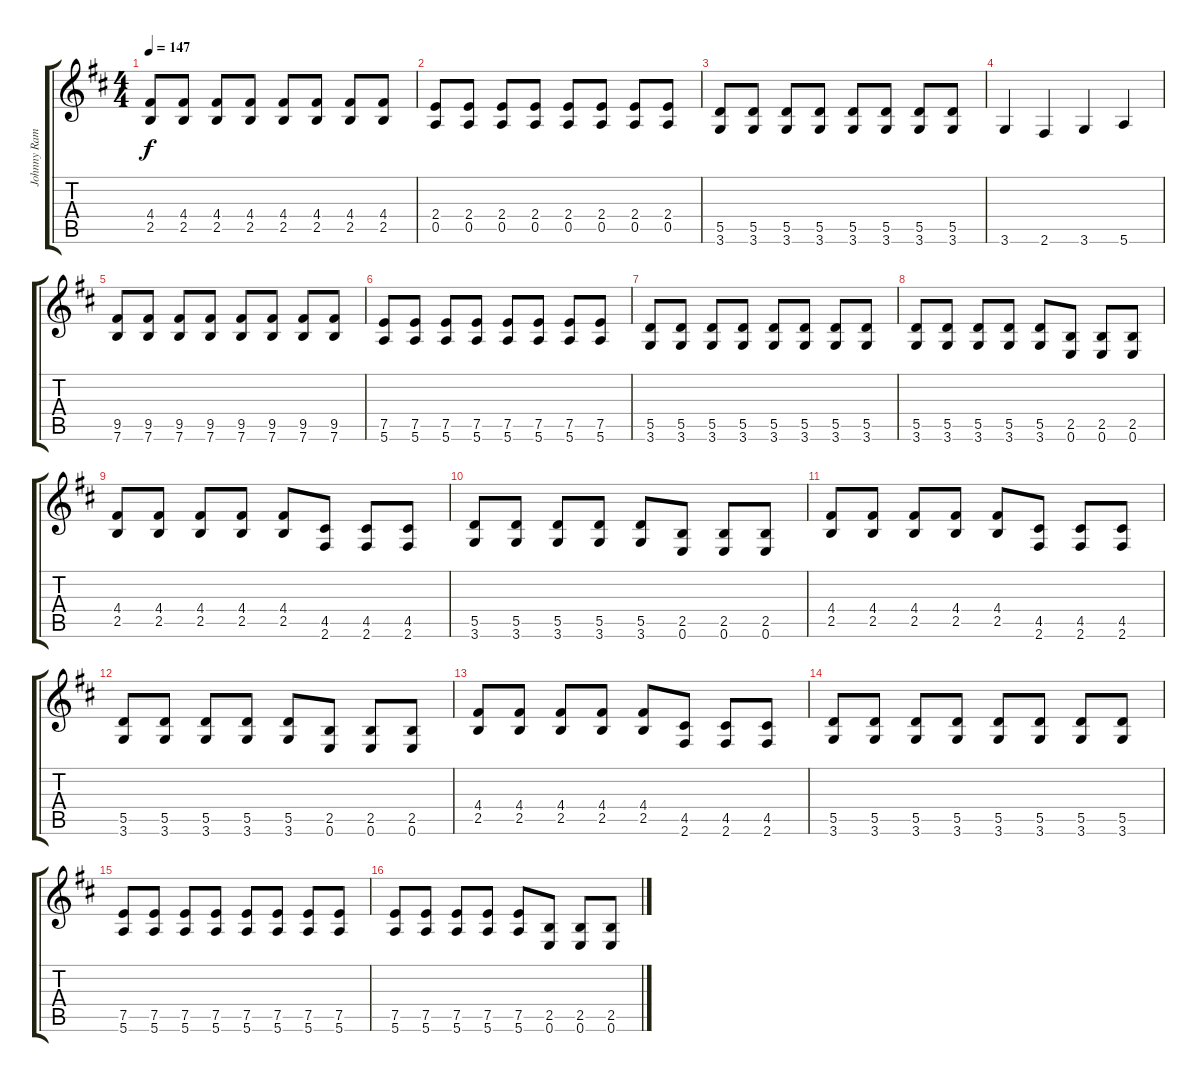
\track ("Johnny Ramone 2" "Johnny Ram") {instrument overdrivenguitar}
\staff {score tabs}
\tuning (E4 B3 G3 D3 A2 E2) {hide}
\ts (4 4)
\tempo 147
\clef g2
\ks d
(4.4 2.5).8{dy f} (4.4 2.5).8 (4.4 2.5).8 (4.4 2.5).8 (4.4 2.5).8 (4.4 2.5).8 (4.4 2.5).8 (4.4 2.5).8 |
(2.4 0.5).8 (2.4 0.5).8 (2.4 0.5).8 (2.4 0.5).8 (2.4 0.5).8 (2.4 0.5).8 (2.4 0.5).8 (2.4 0.5).8 |
(5.5 3.6).8 (5.5 3.6).8 (5.5 3.6).8 (5.5 3.6).8 (5.5 3.6).8 (5.5 3.6).8 (5.5 3.6).8 (5.5 3.6).8 |
3.6.4 2.6.4 3.6.4 5.6.4 |
(9.5 7.6).8 (9.5 7.6).8 (9.5 7.6).8 (9.5 7.6).8 (9.5 7.6).8 (9.5 7.6).8 (9.5 7.6).8 (9.5 7.6).8 |
(7.5 5.6).8 (7.5 5.6).8 (7.5 5.6).8 (7.5 5.6).8 (7.5 5.6).8 (7.5 5.6).8 (7.5 5.6).8 (7.5 5.6).8 |
(5.5 3.6).8 (5.5 3.6).8 (5.5 3.6).8 (5.5 3.6).8 (5.5 3.6).8 (5.5 3.6).8 (5.5 3.6).8 (5.5 3.6).8 |
(5.5 3.6).8 (5.5 3.6).8 (5.5 3.6).8 (5.5 3.6).8 (5.5 3.6).8 (2.5 0.6).8 (2.5 0.6).8 (2.5 0.6).8 |
(4.4 2.5).8 (4.4 2.5).8 (4.4 2.5).8 (4.4 2.5).8 (4.4 2.5).8 (4.5 2.6).8 (4.5 2.6).8 (4.5 2.6).8 |
(5.5 3.6).8 (5.5 3.6).8 (5.5 3.6).8 (5.5 3.6).8 (5.5 3.6).8 (2.5 0.6).8 (2.5 0.6).8 (2.5 0.6).8 |
(4.4 2.5).8 (4.4 2.5).8 (4.4 2.5).8 (4.4 2.5).8 (4.4 2.5).8 (4.5 2.6).8 (4.5 2.6).8 (4.5 2.6).8 |
(5.5 3.6).8 (5.5 3.6).8 (5.5 3.6).8 (5.5 3.6).8 (5.5 3.6).8 (2.5 0.6).8 (2.5 0.6).8 (2.5 0.6).8 |
(4.4 2.5).8 (4.4 2.5).8 (4.4 2.5).8 (4.4 2.5).8 (4.4 2.5).8 (4.5 2.6).8 (4.5 2.6).8 (4.5 2.6).8 |
(5.5 3.6).8 (5.5 3.6).8 (5.5 3.6).8 (5.5 3.6).8 (5.5 3.6).8 (5.5 3.6).8 (5.5 3.6).8 (5.5 3.6).8 |
(7.5 5.6).8 (7.5 5.6).8 (7.5 5.6).8 (7.5 5.6).8 (7.5 5.6).8 (7.5 5.6).8 (7.5 5.6).8 (7.5 5.6).8 |
(7.5 5.6).8 (7.5 5.6).8 (7.5 5.6).8 (7.5 5.6).8 (7.5 5.6).8 (2.5 0.6).8 (2.5 0.6).8 (2.5 0.6).8
